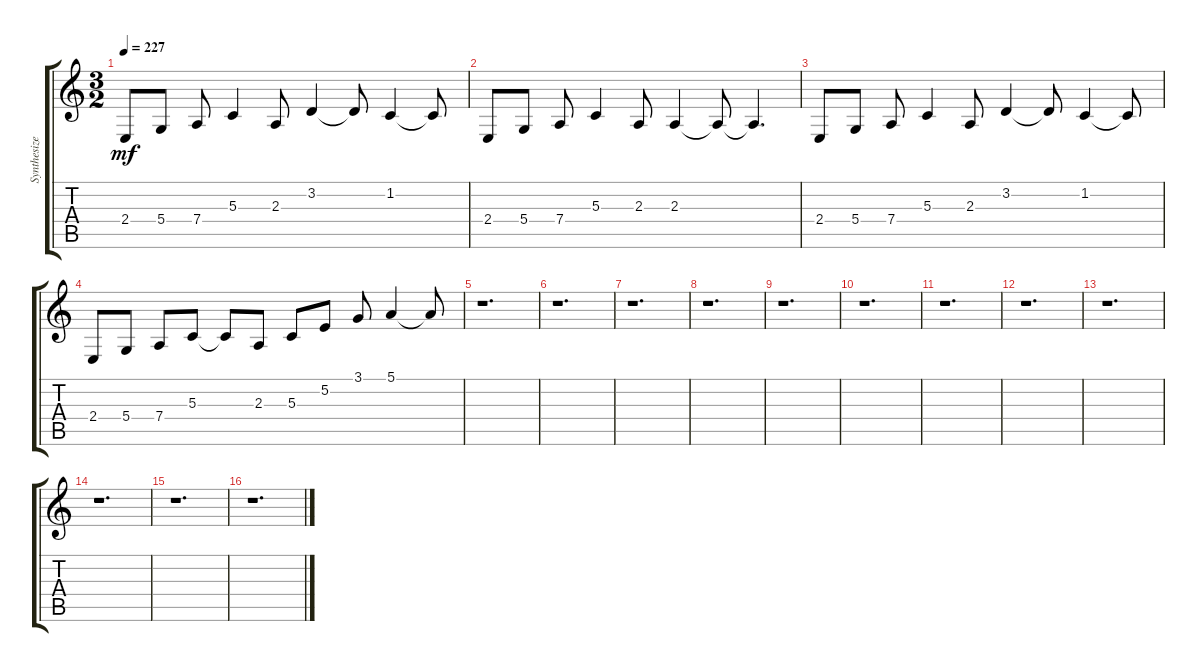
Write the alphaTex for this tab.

\track ("Synthesizer" "Synthesize") {instrument lead2sawtooth}
\staff {score tabs}
\tuning (E4 B3 G3 D3 A2 E2) {hide}
\ts (3 2)
\tempo 227
\clef g2
\ks c
2.4.8{dy mf} 5.4.8 7.4.8 5.3.4 2.3.8 3.2.4 3.2{t}.8 1.2.4 1.2{t}.8 |
2.4.8 5.4.8 7.4.8 5.3.4 2.3.8 2.3.4 2.3{t}.8 2.3{t}.4{d} |
2.4.8 5.4.8 7.4.8 5.3.4 2.3.8 3.2.4 3.2{t}.8 1.2.4 1.2{t}.8 |
2.4.8 5.4.8 7.4.8 5.3.8 5.3{t}.8 2.3.8 5.3.8 5.2.8 3.1.8 5.1.4 5.1{t}.8 |
r.1{d} |
r.1{d} |
r.1{d} |
r.1{d} |
r.1{d} |
r.1{d} |
r.1{d} |
r.1{d} |
r.1{d} |
r.1{d} |
r.1{d} |
r.1{d}
